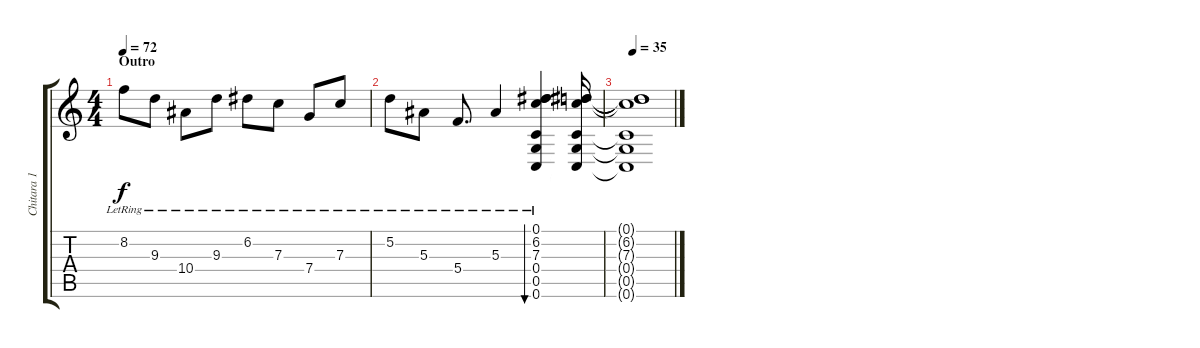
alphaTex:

\track ("Chitara 1" "Chitara 1") {instrument acousticguitarsteel}
\staff {score tabs}
\tuning (D4 A3 F3 C3 G2 C2) {hide}
\ts (4 4)
\section ("" "Outro")
\tempo 72
\clef g2
\ks c
8.2{lr}.8{dy f} 9.3{lr}.8 10.4{lr}.8 9.3{lr}.8 6.2{lr}.8 7.3{lr}.8 7.4{lr}.8 7.3{lr}.8 |
5.2{lr}.8 5.3{lr}.8 5.4{lr}.8{d} 5.3{lr}.4 (0.1{lr} 6.2{lr} 7.3{lr} 0.4{lr} 0.5{lr} 0.6{lr}).4{bu 240} (0.1{t} 6.2{t} 7.3{t} 0.4{t} 0.5{t} 0.6{t}).16 |
\tempo 35
(0.1{t} 6.2{t} 7.3{t} 0.4{t} 0.5{t} 0.6{t}).1
